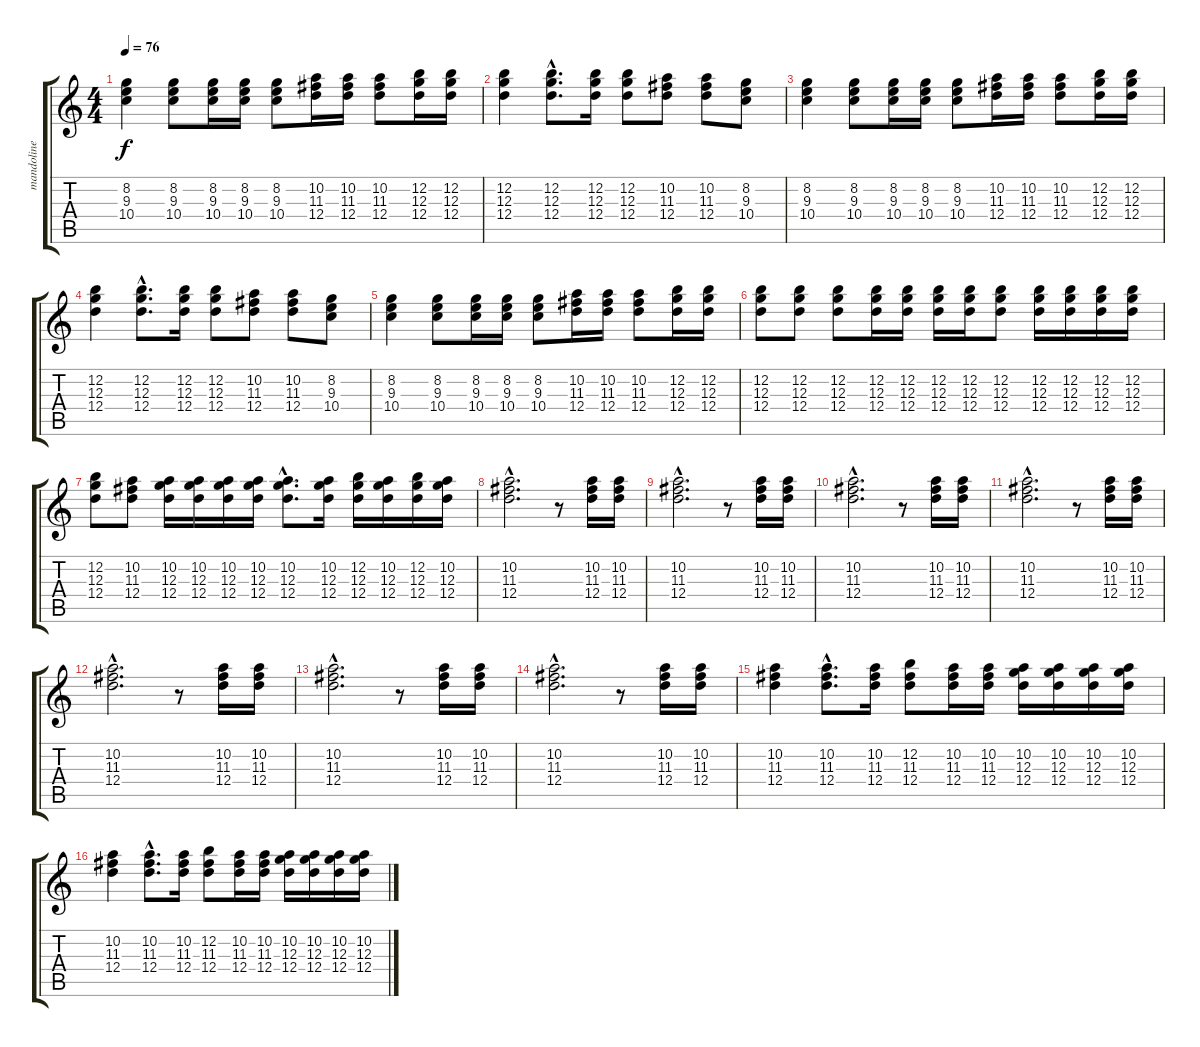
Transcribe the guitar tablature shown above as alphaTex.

\track ("mandoline (capo 5)" "mandoline ") {instrument acousticguitarsteel}
\staff {score tabs}
\tuning (E4 B3 G3 D3 A2 E2) {hide}
\ts (4 4)
\tempo 76
\clef g2
\ks c
(8.2 9.3 10.4).4{dy f} (8.2 9.3 10.4).8 (8.2 9.3 10.4).16 (8.2 9.3 10.4).16 (8.2 9.3 10.4).8 (10.2 11.3 12.4).16 (10.2 11.3 12.4).16 (10.2 11.3 12.4).8 (12.2 12.3 12.4).16 (12.2 12.3 12.4).16 |
(12.2 12.3 12.4).4 (12.2{hac} 12.3{hac} 12.4{hac}).8{d} (12.2 12.3 12.4).16 (12.2 12.3 12.4).8 (10.2 11.3 12.4).8 (10.2 11.3 12.4).8 (8.2 9.3 10.4).8 |
(8.2 9.3 10.4).4 (8.2 9.3 10.4).8 (8.2 9.3 10.4).16 (8.2 9.3 10.4).16 (8.2 9.3 10.4).8 (10.2 11.3 12.4).16 (10.2 11.3 12.4).16 (10.2 11.3 12.4).8 (12.2 12.3 12.4).16 (12.2 12.3 12.4).16 |
(12.2 12.3 12.4).4 (12.2{hac} 12.3{hac} 12.4{hac}).8{d} (12.2 12.3 12.4).16 (12.2 12.3 12.4).8 (10.2 11.3 12.4).8 (10.2 11.3 12.4).8 (8.2 9.3 10.4).8 |
(8.2 9.3 10.4).4 (8.2 9.3 10.4).8 (8.2 9.3 10.4).16 (8.2 9.3 10.4).16 (8.2 9.3 10.4).8 (10.2 11.3 12.4).16 (10.2 11.3 12.4).16 (10.2 11.3 12.4).8 (12.2 12.3 12.4).16 (12.2 12.3 12.4).16 |
(12.2 12.3 12.4).8 (12.2 12.3 12.4).8 (12.2 12.3 12.4).8 (12.2 12.3 12.4).16 (12.2 12.3 12.4).16 (12.2 12.3 12.4).16 (12.2 12.3 12.4).16 (12.2 12.3 12.4).8 (12.2 12.3 12.4).16 (12.2 12.3 12.4).16 (12.2 12.3 12.4).16 (12.2 12.3 12.4).16 |
(12.2 12.3 12.4).8 (10.2 11.3 12.4).8 (10.2 12.3 12.4).16 (10.2 12.3 12.4).16 (10.2 12.3 12.4).16 (10.2 12.3 12.4).16 (10.2{hac} 12.3{hac} 12.4{hac}).8{d} (10.2 12.3 12.4).16 (12.2 12.3 12.4).16 (10.2 12.3 12.4).16 (12.2 12.3 12.4).16 (10.2 12.3 12.4).16 |
(10.2{hac} 11.3{hac} 12.4{hac}).2{d} r.8 (10.2 11.3 12.4).16 (10.2 11.3 12.4).16 |
(10.2{hac} 11.3{hac} 12.4{hac}).2{d} r.8 (10.2 11.3 12.4).16 (10.2 11.3 12.4).16 |
(10.2{hac} 11.3{hac} 12.4{hac}).2{d} r.8 (10.2 11.3 12.4).16 (10.2 11.3 12.4).16 |
(10.2{hac} 11.3{hac} 12.4{hac}).2{d} r.8 (10.2 11.3 12.4).16 (10.2 11.3 12.4).16 |
(10.2{hac} 11.3{hac} 12.4{hac}).2{d} r.8 (10.2 11.3 12.4).16 (10.2 11.3 12.4).16 |
(10.2{hac} 11.3{hac} 12.4{hac}).2{d} r.8 (10.2 11.3 12.4).16 (10.2 11.3 12.4).16 |
(10.2{hac} 11.3{hac} 12.4{hac}).2{d} r.8 (10.2 11.3 12.4).16 (10.2 11.3 12.4).16 |
(10.2 11.3 12.4).4 (10.2{hac} 11.3{hac} 12.4{hac}).8{d} (10.2 11.3 12.4).16 (12.2 11.3 12.4).8 (10.2 11.3 12.4).16 (10.2 11.3 12.4).16 (10.2 12.3 12.4).16 (10.2 12.3 12.4).16 (10.2 12.3 12.4).16 (10.2 12.3 12.4).16 |
(10.2 11.3 12.4).4 (10.2{hac} 11.3{hac} 12.4{hac}).8{d} (10.2 11.3 12.4).16 (12.2 11.3 12.4).8 (10.2 11.3 12.4).16 (10.2 11.3 12.4).16 (10.2 12.3 12.4).16 (10.2 12.3 12.4).16 (10.2 12.3 12.4).16 (10.2 12.3 12.4).16
